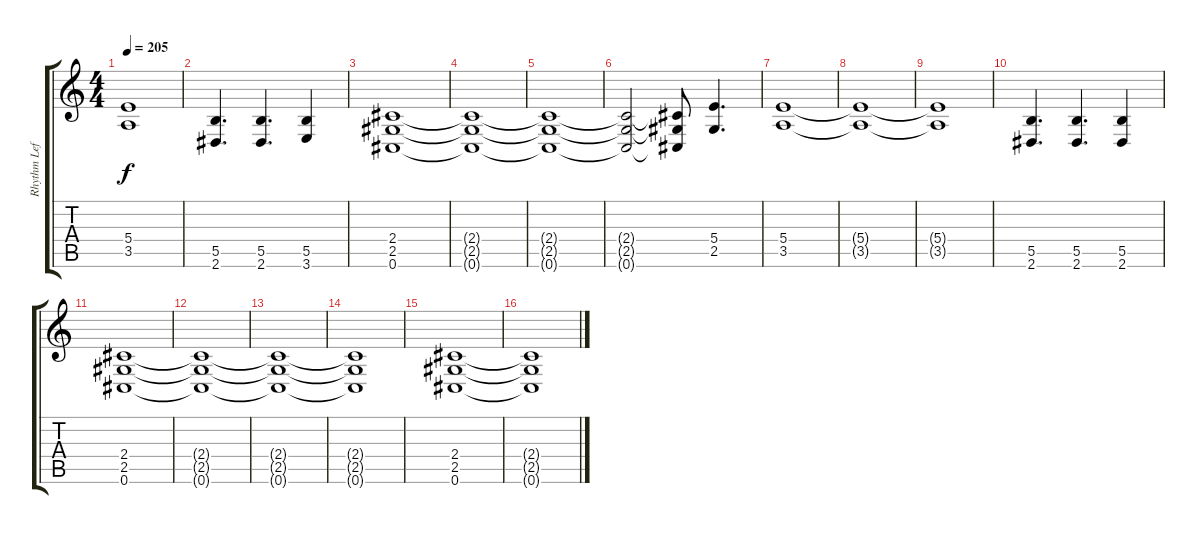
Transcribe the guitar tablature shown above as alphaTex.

\track ("Rhythm Left" "Rhythm Lef") {instrument distortionguitar}
\staff {score tabs}
\tuning (Db4 Ab3 E3 B2 Gb2 Db2) {hide}
\ts (4 4)
\tempo 205
\clef g2
\ks c
(5.4{t} 3.5{t}).1{dy f} |
(5.5 2.6).4{d} (5.5 2.6).4{d} (5.5 3.6).4 |
(2.4 2.5 0.6).1{volume 12 instrument overdrivenguitar} |
(2.4{t} 2.5{t} 0.6{t}).1 |
(2.4{t} 2.5{t} 0.6{t}).1 |
(2.4{t} 2.5{t} 0.6{t}).2 (2.4{t} 2.5{t} 0.6{t}).8 (5.4 2.5).4{d} |
(5.4 3.5).1 |
(5.4{t} 3.5{t}).1 |
(5.4{t} 3.5{t}).1 |
(5.5 2.6).4{d} (5.5 2.6).4{d} (5.5 2.6).4 |
(2.4 2.5 0.6).1 |
(2.4{t} 2.5{t} 0.6{t}).1 |
(2.4{t} 2.5{t} 0.6{t}).1 |
(2.4{t} 2.5{t} 0.6{t}).1 |
(2.4 2.5 0.6).1 |
(2.4{t} 2.5{t} 0.6{t}).1
